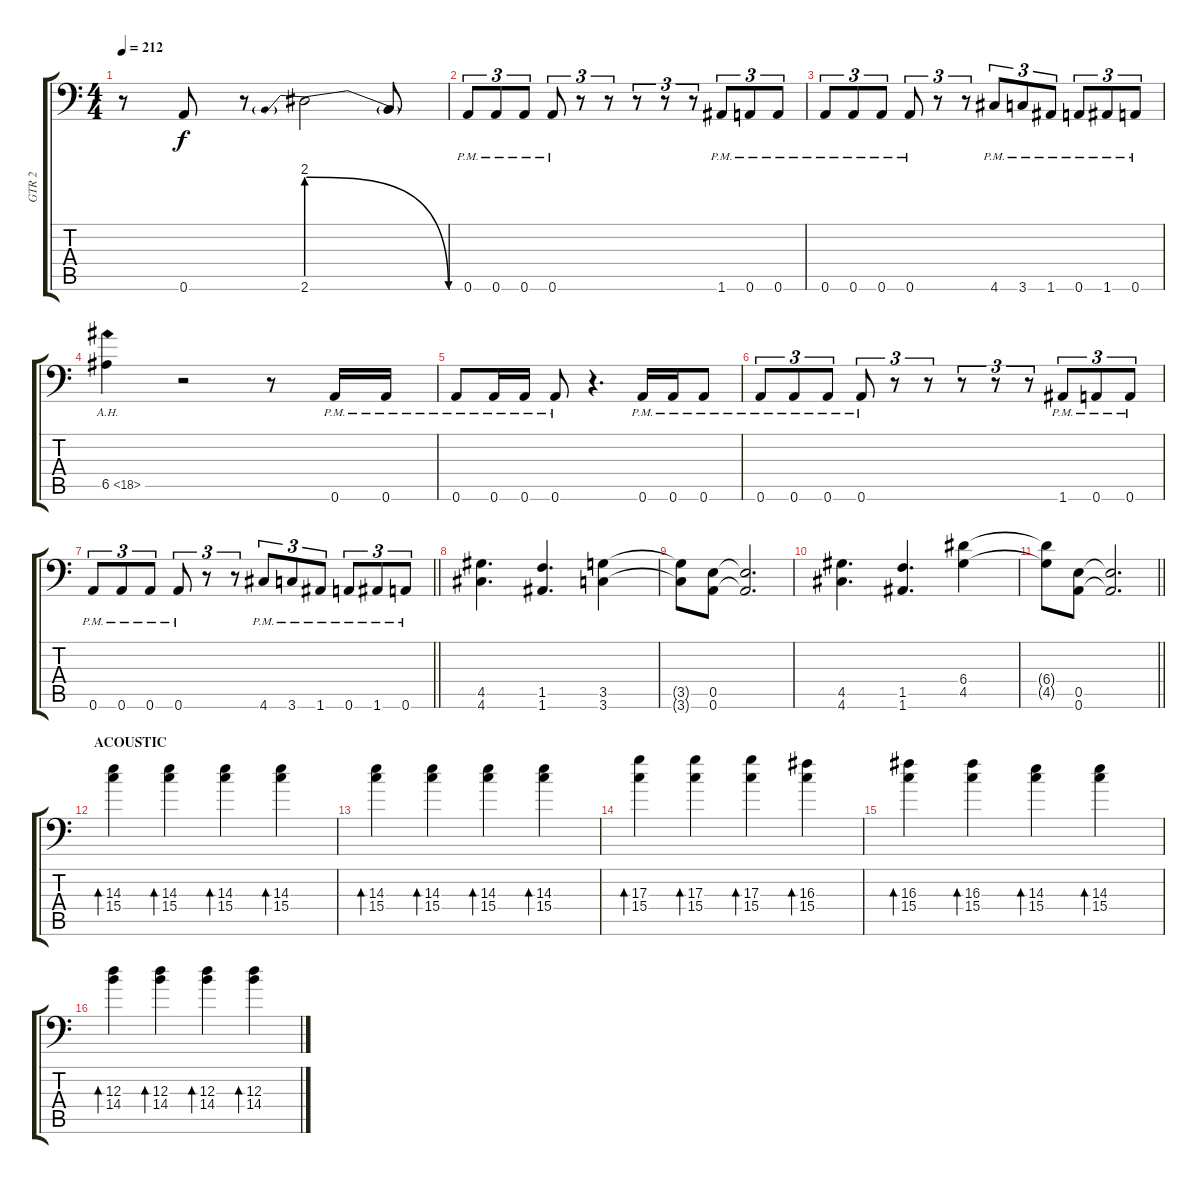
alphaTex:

\track ("GTR 2" "GTR 2") {instrument overdrivenguitar}
\staff {score tabs}
\tuning (B3 Gb3 D3 A2 E2 A1) {hide}
\ts (4 4)
\tempo 212
\clef f4
\ks c
r.8{dy f} 0.6.8 r.8 2.6{be (prebendrelease 0 8 60 0)}.2 2.6{t}.8 |
0.6{pm}.8{tu (3 2)} 0.6{pm}.8{tu (3 2)} 0.6{pm}.8{tu (3 2)} 0.6{pm}.8{tu (3 2)} r.8{tu (3 2)} r.8{tu (3 2)} r.8{tu (3 2)} r.8{tu (3 2)} r.8{tu (3 2)} 1.6{pm}.8{tu (3 2)} 0.6{pm}.8{tu (3 2)} 0.6{pm}.8{tu (3 2)} |
0.6{pm}.8{tu (3 2)} 0.6{pm}.8{tu (3 2)} 0.6{pm}.8{tu (3 2)} 0.6{pm}.8{tu (3 2)} r.8{tu (3 2)} r.8{tu (3 2)} 4.6{pm}.8{tu (3 2)} 3.6{pm}.8{tu (3 2)} 1.6{pm}.8{tu (3 2)} 0.6{pm}.8{tu (3 2)} 1.6{pm}.8{tu (3 2)} 0.6{pm}.8{tu (3 2)} |
6.5{ah 12}.4 r.2 r.8 0.6{pm}.16 0.6{pm}.16 |
0.6{pm}.8 0.6{pm}.16 0.6{pm}.16 0.6{pm}.8 r.4{d} 0.6{pm}.16 0.6{pm}.16 0.6{pm}.8 |
0.6{pm}.8{tu (3 2)} 0.6{pm}.8{tu (3 2)} 0.6{pm}.8{tu (3 2)} 0.6{pm}.8{tu (3 2)} r.8{tu (3 2)} r.8{tu (3 2)} r.8{tu (3 2)} r.8{tu (3 2)} r.8{tu (3 2)} 1.6{pm}.8{tu (3 2)} 0.6{pm}.8{tu (3 2)} 0.6{pm}.8{tu (3 2)} |
\barLineRight lightlight
0.6{pm}.8{tu (3 2)} 0.6{pm}.8{tu (3 2)} 0.6{pm}.8{tu (3 2)} 0.6{pm}.8{tu (3 2)} r.8{tu (3 2)} r.8{tu (3 2)} 4.6{pm}.8{tu (3 2)} 3.6{pm}.8{tu (3 2)} 1.6{pm}.8{tu (3 2)} 0.6{pm}.8{tu (3 2)} 1.6{pm}.8{tu (3 2)} 0.6{pm}.8{tu (3 2)} |
(4.5 4.6).4{d} (1.5 1.6).4{d} (3.5 3.6).4 |
(3.5{t} 3.6{t}).8 (0.5 0.6).8 (0.5{t} 0.6{t}).2{d} |
(4.5 4.6).4{d} (1.5 1.6).4{d} (6.4 4.5).4 |
\barLineRight lightlight
(6.4{t} 4.5{t}).8 (0.5 0.6).8 (0.5{t} 0.6{t}).2{d} |
\section ("" "ACOUSTIC")
(14.3 15.4).4{bd 240 volume 11 balance 13 instrument acousticguitarsteel} (14.3 15.4).4{bd 240} (14.3 15.4).4{bd 240} (14.3 15.4).4{bd 240} |
(14.3 15.4).4{bd 240} (14.3 15.4).4{bd 240} (14.3 15.4).4{bd 240} (14.3 15.4).4{bd 240} |
(17.3 15.4).4{bd 240} (17.3 15.4).4{bd 240} (17.3 15.4).4{bd 240} (16.3 15.4).4{bd 240} |
(16.3 15.4).4{bd 240} (16.3 15.4).4{bd 240} (14.3 15.4).4{bd 240} (14.3 15.4).4{bd 240} |
(12.3 14.4).4{bd 240} (12.3 14.4).4{bd 240} (12.3 14.4).4{bd 240} (12.3 14.4).4{bd 240}
